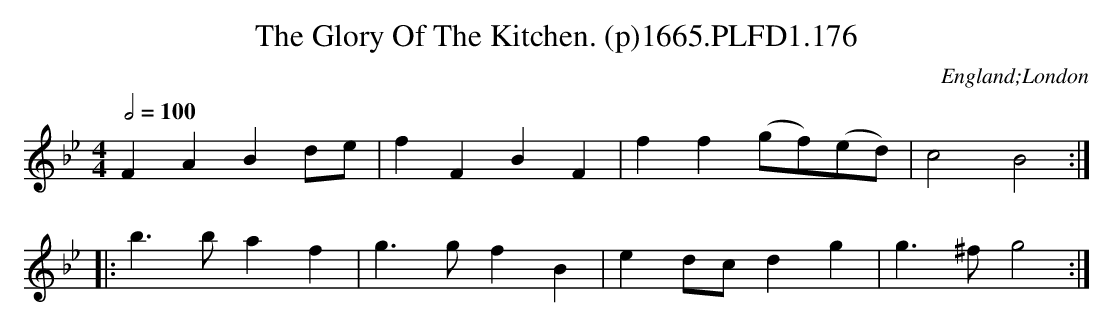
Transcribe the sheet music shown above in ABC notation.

X:1
T:Glory Of The Kitchen. (p)1665.PLFD1.176, The
M:4/4
L:1/4
Q:1/2=100
O:England;London
K:Bb
FABd/e/|fFBF|ff(g/f/)(e/d/)|c2B2:|
|:b>baf|g>gfB|ed/c/dg|g>^fg2:|
